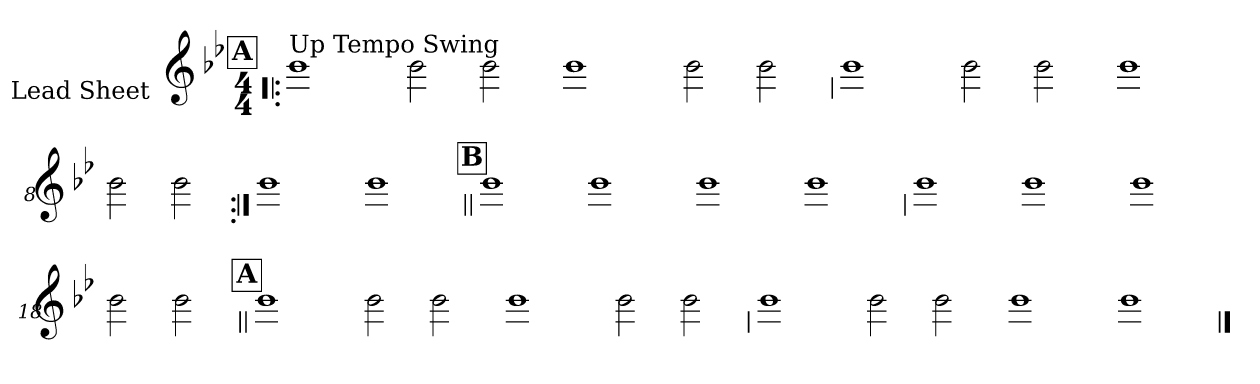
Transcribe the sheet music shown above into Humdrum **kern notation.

**kern
*part1
*staff1
*I"Lead Sheet
*stria0
*clefG2
*k[b-e-]
*g:
*M4/4
!!LO:REH:place=s1:a:t=A
=1!|:
!LO:TX:a:t=Up Tempo Swing
1b-
=2-
2b-
2b-
=3-
1b-
=4-
2b-
2b-
!!LO:LB:g=z
=5
1b-
=6-
2b-
2b-
=7-
1b-
=8-
2b-
2b-
!!LO:LB:g=z
=9:|!
1b-
=10-
1b-
!!LO:LB:g=z
!!LO:REH:place=s1:a:t=B
=11||
1b-
=12-
1b-
=13-
1b-
=14-
1b-
!!LO:LB:g=z
=15
1b-
=16-
1b-
=17-
1b-
=18-
2b-
2b-
!!LO:LB:g=z
!!LO:REH:place=s1:a:t=A
=19||
1b-
=20-
2b-
2b-
=21-
1b-
=22-
2b-
2b-
!!LO:LB:g=z
=23
1b-
=24-
2b-
2b-
=25-
1b-
=26-
1b-
==
*-
